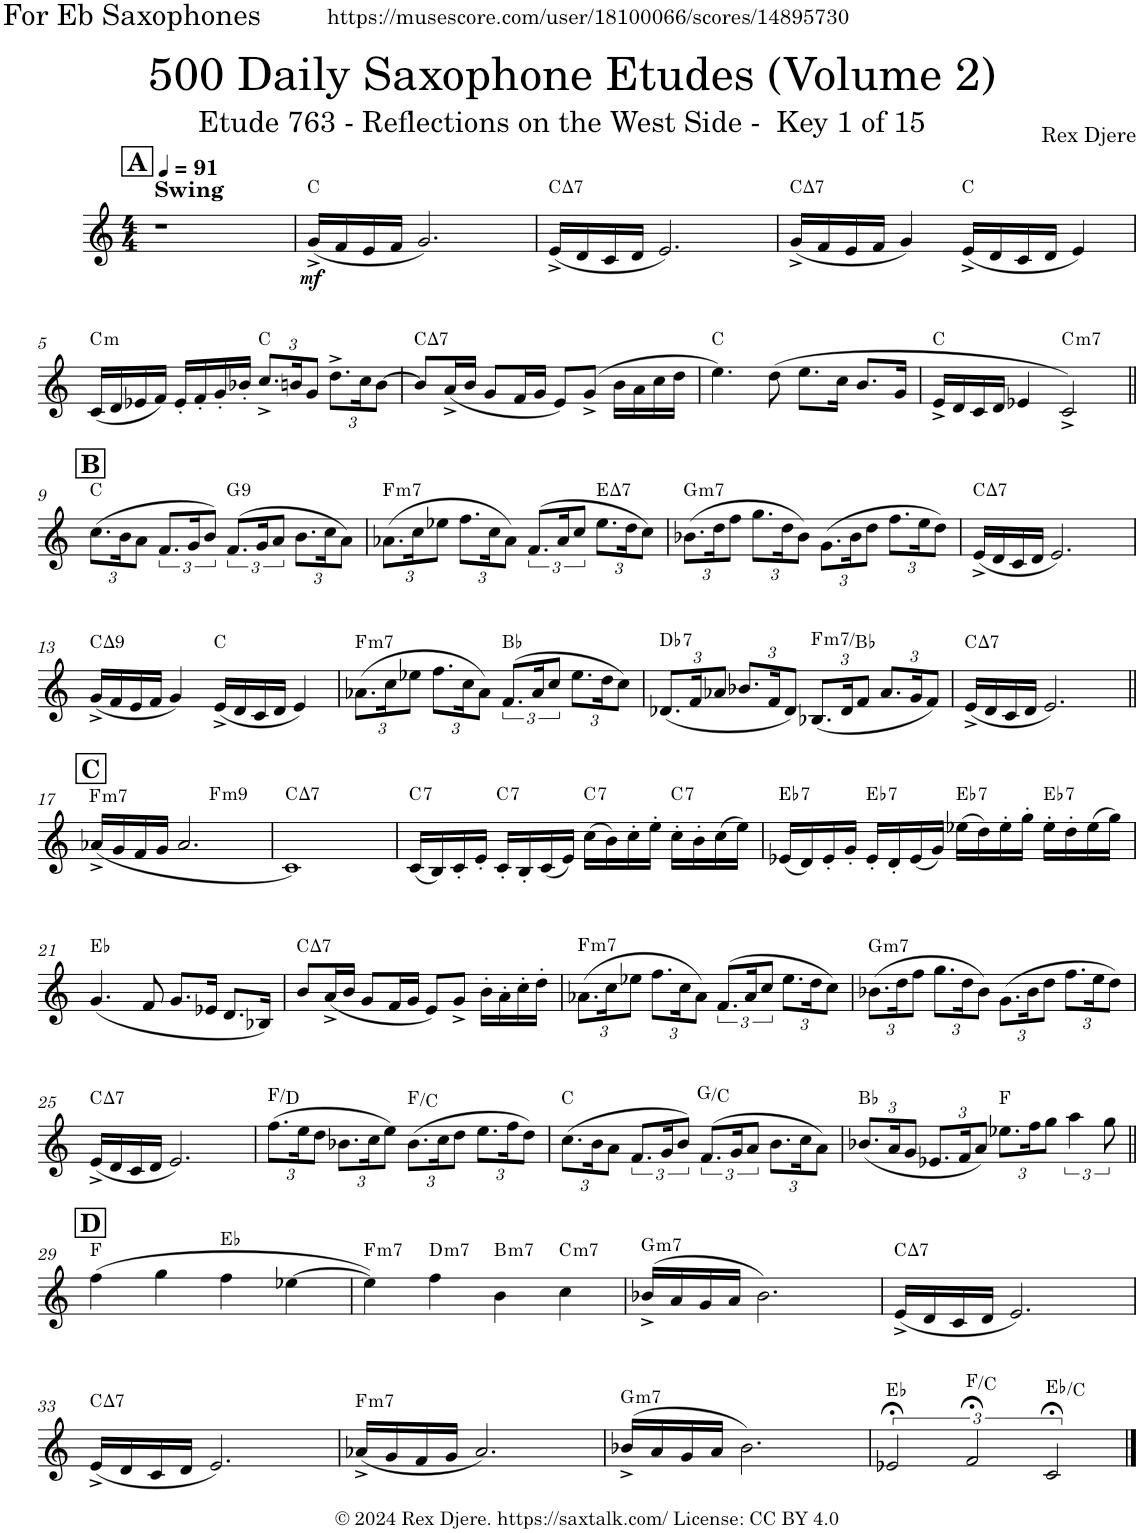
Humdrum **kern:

**kern	**dynam	**harte
*part1	*part1	*part1
*staff1	*staff1	*
*I"Alto Saxophone	*	*
*I'A. Sax.	*	*
*clefG2	*	*
*Trd5c9	*	*
*k[]	*	*
*M4/4	*	*
*MM91	*	*
!!LO:REH:place=s1:a:B:cj:fs=14:t=A
=1	=1	=1
!LO:TX:a:B:t=Swing	!	!
1r	.	.
=2	=2	=2
!	!LO:DY:b	!
(16g^/LL	mf	C:maj
16f/	.	.
16e/	.	.
16f/JJ	.	.
2.g/)	.	.
=3	=3	=3
!	!	!LO:H:kt=7
(16e^/LL	.	C:maj7
16d/	.	.
16c/	.	.
16d/JJ	.	.
2.e/)	.	.
=4	=4	=4
!	!	!LO:H:kt=7
(16g^/LL	.	C:maj7
16f/	.	.
16e/	.	.
16f/JJ	.	.
4g/)	.	.
(16e^/LL	.	C:maj
16d/	.	.
16c/	.	.
16d/JJ	.	.
4e/)	.	.
!!LO:LB:g=z
=5	=5	=5
!	!	!LO:H:kt=m
(16c/LL	.	C:min
16d/	.	.
16e-X/	.	.
16f/JJ)	.	.
16e-'/LL	.	.
16f'/	.	.
16g'/	.	.
16b-X'/JJ	.	.
*Xbrackettup	*	*
12.cc^/L	.	C:maj
24bn/K	.	.
12g/J	.	.
12.dd^\L	.	.
24cc\K	.	.
[12b\J	.	.
=6	=6	=6
!	!	!LO:H:kt=7
8b/L]	.	C:maj7
(16a^/L	.	.
16b/JJ	.	.
8g/L	.	.
16f/L	.	.
16g/JJ	.	.
8e/L)	.	.
(8g^/J	.	.
16b\LL	.	.
16a\	.	.
16cc\	.	.
16dd\JJ	.	.
=7	=7	=7
4.ee\)	.	C:maj
(8dd\	.	.
8.ee\L	.	.
16cc\Jk	.	.
8.b/L	.	.
16g/Jk	.	.
=8	=8	=8
16e^/LL	.	C:maj
16d/	.	.
16c/	.	.
16d/JJ	.	.
4e-X/	.	.
!	!	!LO:H:kt=m7
2c^/)	.	C:min7
!!LO:LB:g=z
!!LO:REH:place=s1:a:B:cj:fs=14:t=B
=9||	=9||	=9||
(12.cc\L	.	C:maj
24b\K	.	.
12a\J	.	.
*brackettup	*	*
12.f/L	.	.
24g/K	.	.
12b/J)	.	.
!	!	!LO:H:kt=9
(12.f/L	.	G:9
24g/K	.	.
12a/J	.	.
*Xbrackettup	*	*
12.b\L	.	.
24cc\K	.	.
12a\J)	.	.
=10	=10	=10
!	!	!LO:H:kt=m7
(12.a-X\L	.	F:min7
24cc\K	.	.
12ee-X\J	.	.
12.ff\L	.	.
24cc\K	.	.
12a-\J)	.	.
*brackettup	*	*
(12.f/L	.	.
24a-/K	.	.
12cc/J	.	.
*Xbrackettup	*	*
!	!	!LO:H:kt=7
12.ee-\L	.	E:maj7
24dd\K	.	.
12cc\J)	.	.
=11	=11	=11
!	!	!LO:H:kt=m7
(12.b-X\L	.	G:min7
24dd\K	.	.
12ff\J	.	.
12.gg\L	.	.
24dd\K	.	.
12b-\J)	.	.
(12.g\L	.	.
24b-\K	.	.
12dd\J	.	.
12.ff\L	.	.
24ee\K	.	.
12dd\J)	.	.
=12	=12	=12
!	!	!LO:H:kt=7
(16e^/LL	.	C:maj7
16d/	.	.
16c/	.	.
16d/JJ	.	.
2.e/)	.	.
!!LO:LB:g=z
=13	=13	=13
!	!	!LO:H:kt=9
(16g^/LL	.	C:maj9
16f/	.	.
16e/	.	.
16f/JJ	.	.
4g/)	.	.
(16e^/LL	.	C:maj
16d/	.	.
16c/	.	.
16d/JJ	.	.
4e/)	.	.
=14	=14	=14
!	!	!LO:H:kt=m7
(12.a-X\L	.	F:min7
24cc\K	.	.
12ee-X\J	.	.
12.ff\L	.	.
24cc\K	.	.
12a-\J)	.	.
*brackettup	*	*
(12.f/L	.	Bb:maj
24a-/K	.	.
12cc/J	.	.
*Xbrackettup	*	*
12.ee-\L	.	.
24dd\K	.	.
12cc\J)	.	.
=15	=15	=15
!	!	!LO:H:kt=7
(12.d-X/L	.	Db:7
24f/K	.	.
12a-X/J	.	.
12.b-X/L	.	.
24f/K	.	.
12d-/J)	.	.
!	!	!LO:H:kt=m7
(12.B-X/L	.	F:min7/4
24d-/K	.	.
12f/J	.	.
12.a-/L	.	.
24g/K	.	.
12f/J)	.	.
=16	=16	=16
!	!	!LO:H:kt=7
(16e^/LL	.	C:maj7
16d/	.	.
16c/	.	.
16d/JJ	.	.
2.e/)	.	.
!!LO:LB:g=z
!!LO:REH:place=s1:a:B:cj:fs=14:t=C
=17||	=17||	=17||
!	!	!LO:H:kt=m7
*^	*	*
(16a-X^/LL	2ryy	.	F:min7
16g/	.	.	.
16f/	.	.	.
16g/JJ	.	.	.
2.a-/	.	.	.
!	!	!	!LO:H:kt=m9
.	2ryy	.	F:min9
=18	=18	=18	=18
!	!	!	!LO:H:kt=7
*v	*v	*	*
1c)	.	C:maj7
=19	=19	=19
!	!	!LO:H:kt=7
(16c/LL	.	C:7
16B/)	.	.
16c'/	.	.
16e'/JJ	.	.
!	!	!LO:H:kt=7
16c'/LL	.	C:7
16B'/	.	.
(16c/	.	.
16e/JJ)	.	.
!	!	!LO:H:kt=7
(16cc\LL	.	C:7
16b\)	.	.
16cc'\	.	.
16ee'\JJ	.	.
!	!	!LO:H:kt=7
16cc'\LL	.	C:7
16b'\	.	.
(16cc\	.	.
16ee\JJ)	.	.
=20	=20	=20
!	!	!LO:H:kt=7
(16e-X/LL	.	Eb:7
16d/)	.	.
16e-'/	.	.
16g'/JJ	.	.
!	!	!LO:H:kt=7
16e-'/LL	.	Eb:7
16d'/	.	.
(16e-/	.	.
16g/JJ)	.	.
!	!	!LO:H:kt=7
(16ee-X\LL	.	Eb:7
16dd\)	.	.
16ee-'\	.	.
16gg'\JJ	.	.
!	!	!LO:H:kt=7
16ee-'\LL	.	Eb:7
16dd'\	.	.
(16ee-\	.	.
16gg\JJ)	.	.
!!LO:LB:g=z
=21	=21	=21
(4.g/	.	Eb:maj
8f/	.	.
8.g/L	.	.
16e-X/Jk	.	.
8.d/L	.	.
16B-X/Jk)	.	.
=22	=22	=22
!	!	!LO:H:kt=7
8b/L	.	C:maj7
(16a^/L	.	.
16b/JJ	.	.
8g/L	.	.
16f/L	.	.
16g/JJ	.	.
8e/L)	.	.
8g^/J	.	.
16b'\LL	.	.
16a'\	.	.
16cc'\	.	.
16dd'\JJ	.	.
=23	=23	=23
!	!	!LO:H:kt=m7
(12.a-X\L	.	F:min7
24cc\K	.	.
12ee-X\J	.	.
12.ff\L	.	.
24cc\K	.	.
12a-\J)	.	.
*brackettup	*	*
(12.f/L	.	.
24a-/K	.	.
12cc/J	.	.
*Xbrackettup	*	*
12.ee-\L	.	.
24dd\K	.	.
12cc\J)	.	.
=24	=24	=24
!	!	!LO:H:kt=m7
(12.b-X\L	.	G:min7
24dd\K	.	.
12ff\J	.	.
12.gg\L	.	.
24dd\K	.	.
12b-\J)	.	.
(12.g\L	.	.
24b-\K	.	.
12dd\J	.	.
12.ff\L	.	.
24ee\K	.	.
12dd\J)	.	.
!!LO:LB:g=z
=25	=25	=25
!	!	!LO:H:kt=7
(16e^/LL	.	C:maj7
16d/	.	.
16c/	.	.
16d/JJ	.	.
2.e/)	.	.
=26	=26	=26
(12.ff\L	.	F:maj/6
24ee\K	.	.
12dd\J	.	.
12.b-X\L	.	.
24cc\K	.	.
12ee\J)	.	.
(12.b-\L	.	F:maj/5
24cc\K	.	.
12dd\J	.	.
12.ee\L	.	.
24ff\K	.	.
12dd\J)	.	.
=27	=27	=27
(12.cc\L	.	C:maj
24b\K	.	.
12a\J	.	.
*brackettup	*	*
12.f/L	.	.
24g/K	.	.
12b/J)	.	.
(12.f/L	.	G:maj/4
24g/K	.	.
12a/J	.	.
*Xbrackettup	*	*
12.b\L	.	.
24cc\K	.	.
12a\J)	.	.
=28	=28	=28
(12.b-X/L	.	Bb:maj
24a/K	.	.
12g/J	.	.
12.e-X/L	.	.
24f/K	.	.
12a/J)	.	.
12.ee-X\L	.	F:maj
24ff\K	.	.
12gg\J	.	.
*brackettup	*	*
6aa\	.	.
12gg\	.	.
!!LO:LB:g=z
!!LO:REH:place=s1:a:B:cj:fs=14:t=D
=29||	=29||	=29||
(4ff\	.	F:maj
4gg\	.	.
4ff\	.	Eb:maj
[4ee-X\	.	.
=30	=30	=30
!	!	!LO:H:kt=m7
4ee-\])	.	F:min7
!	!	!LO:H:kt=m7
4ff\	.	D:min7
!	!	!LO:H:kt=m7
4b\	.	B:min7
!	!	!LO:H:kt=m7
4cc\	.	C:min7
=31	=31	=31
!	!	!LO:H:kt=m7
(16b-X^/LL	.	G:min7
16a/	.	.
16g/	.	.
16a/JJ	.	.
2.b-\)	.	.
=32	=32	=32
!	!	!LO:H:kt=7
(16e^/LL	.	C:maj7
16d/	.	.
16c/	.	.
16d/JJ	.	.
2.e/)	.	.
!!LO:LB:g=z
=33	=33	=33
!	!	!LO:H:kt=7
(16e^/LL	.	C:maj7
16d/	.	.
16c/	.	.
16d/JJ	.	.
2.e/)	.	.
=34	=34	=34
!	!	!LO:H:kt=m7
(16a-X^/LL	.	F:min7
16g/	.	.
16f/	.	.
16g/JJ	.	.
2.a-/)	.	.
=35	=35	=35
!	!	!LO:H:kt=m7
(16b-X^/LL	.	G:min7
16a/	.	.
16g/	.	.
16a/JJ	.	.
2.b-\)	.	.
=36	=36	=36
3e-X;</	.	Eb:maj
3f;</	.	F:maj/5
3c;</	.	Eb:maj/6
==	==	==
*-	*-	*-
